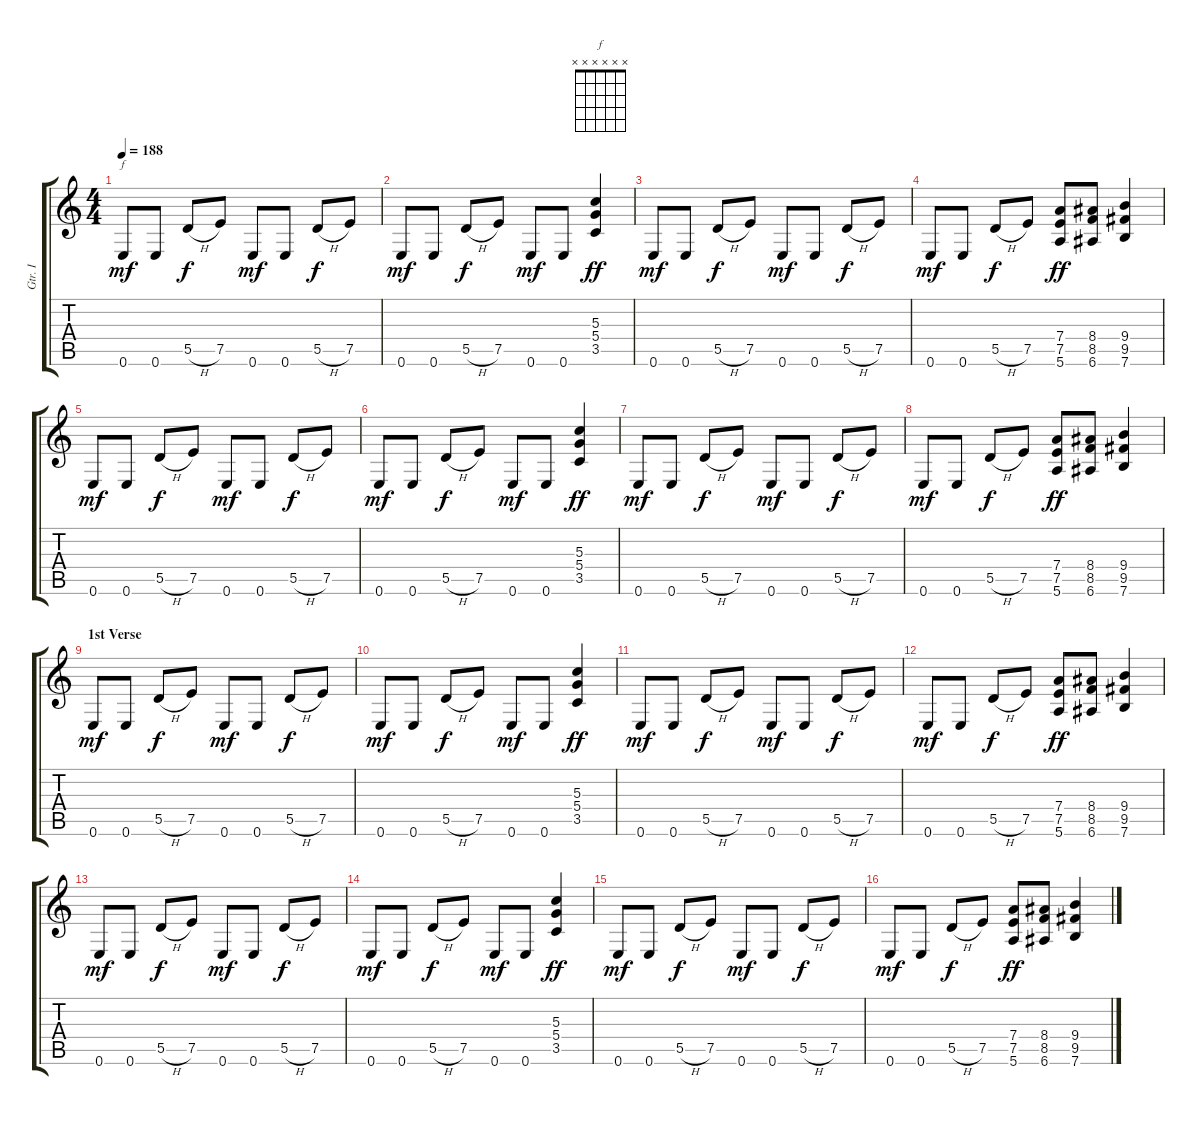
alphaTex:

\track ("Gtr. I" "Gtr. I") {instrument overdrivenguitar}
\staff {score tabs}
\tuning (E4 B3 G3 D3 A2 E2) {hide}
\chord ("f" x x x x x x)
\ts (4 4)
\tempo 188
\clef g2
\ks c
0.6.8{ch "f" dy mf} 0.6.8 5.5{h}.8{dy f} 7.5.8 0.6.8{dy mf} 0.6.8 5.5{h}.8{dy f} 7.5.8 |
0.6.8{dy mf} 0.6.8 5.5{h}.8{dy f} 7.5.8 0.6.8{dy mf} 0.6.8 (5.3 5.4 3.5).4{dy ff} |
0.6.8{dy mf} 0.6.8 5.5{h}.8{dy f} 7.5.8 0.6.8{dy mf} 0.6.8 5.5{h}.8{dy f} 7.5.8 |
0.6.8{dy mf} 0.6.8 5.5{h}.8{dy f} 7.5.8 (7.4 7.5 5.6).8{dy ff} (8.4 8.5 6.6).8 (9.4 9.5 7.6).4 |
0.6.8{dy mf} 0.6.8 5.5{h}.8{dy f} 7.5.8 0.6.8{dy mf} 0.6.8 5.5{h}.8{dy f} 7.5.8 |
0.6.8{dy mf} 0.6.8 5.5{h}.8{dy f} 7.5.8 0.6.8{dy mf} 0.6.8 (5.3 5.4 3.5).4{dy ff} |
0.6.8{dy mf} 0.6.8 5.5{h}.8{dy f} 7.5.8 0.6.8{dy mf} 0.6.8 5.5{h}.8{dy f} 7.5.8 |
0.6.8{dy mf} 0.6.8 5.5{h}.8{dy f} 7.5.8 (7.4 7.5 5.6).8{dy ff} (8.4 8.5 6.6).8 (9.4 9.5 7.6).4 |
\section ("" "1st Verse")
0.6.8{dy mf} 0.6.8 5.5{h}.8{dy f} 7.5.8 0.6.8{dy mf} 0.6.8 5.5{h}.8{dy f} 7.5.8 |
0.6.8{dy mf} 0.6.8 5.5{h}.8{dy f} 7.5.8 0.6.8{dy mf} 0.6.8 (5.3 5.4 3.5).4{dy ff} |
0.6.8{dy mf} 0.6.8 5.5{h}.8{dy f} 7.5.8 0.6.8{dy mf} 0.6.8 5.5{h}.8{dy f} 7.5.8 |
0.6.8{dy mf} 0.6.8 5.5{h}.8{dy f} 7.5.8 (7.4 7.5 5.6).8{dy ff} (8.4 8.5 6.6).8 (9.4 9.5 7.6).4 |
0.6.8{dy mf} 0.6.8 5.5{h}.8{dy f} 7.5.8 0.6.8{dy mf} 0.6.8 5.5{h}.8{dy f} 7.5.8 |
0.6.8{dy mf} 0.6.8 5.5{h}.8{dy f} 7.5.8 0.6.8{dy mf} 0.6.8 (5.3 5.4 3.5).4{dy ff} |
0.6.8{dy mf} 0.6.8 5.5{h}.8{dy f} 7.5.8 0.6.8{dy mf} 0.6.8 5.5{h}.8{dy f} 7.5.8 |
0.6.8{dy mf} 0.6.8 5.5{h}.8{dy f} 7.5.8 (7.4 7.5 5.6).8{dy ff} (8.4 8.5 6.6).8 (9.4 9.5 7.6).4
